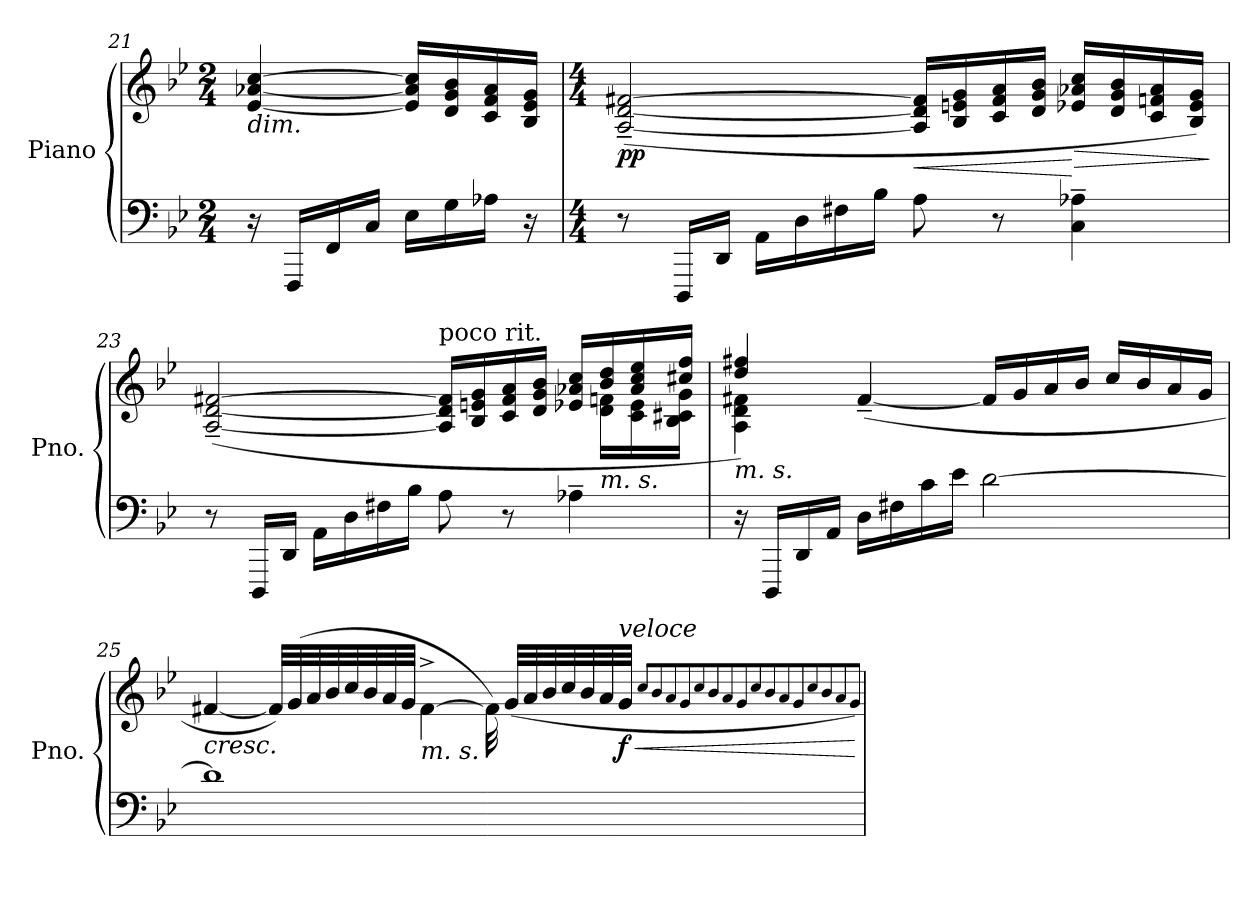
**kern	**kern	**dynam
*part1	*part1	*part1
*staff2	*staff1	*staff1/2
*I"Piano	*	*
*I'Pno.	*	*
*clefF4	*clefG2	*
*k[b-e-]	*k[b-e-]	*
*M2/4	*M2/4	*
=21	=21	=21
!	!LO:TX:b:i:t=dim.	!
16r	[4e-/ [4a-X/ [4cc/	.
16FFF/LL	.	.
16FF/	.	.
16C/JJ	.	.
16E-\LL	16e-/] 16a-/] 16cc/]LL	.
16G\	16d/ 16g/ 16b-/	.
16A-X\JJ	16c/ 16f/ 16a-/	.
16r	16B-/ 16e-/ 16g/JJ	.
!!LO:LB:g=z
=22	=22	=22
*M4/4	*M4/4	*
!	!	!LO:DY:b
8r	(>[2A/~ [2d/~ [2f#X/~	pp
16DDD/LL	.	.
16DD/JJ	.	.
16AA\LL	.	.
16D\	.	.
16F#X\	.	.
16B-\JJ	.	.
!	!	!LO:HP:b
8A\	16A/] 16d/] 16f#/]LL	<
.	16B-/ 16en/ 16g/	.
8r	16c/ 16f#/ 16a/	.
.	16d/ 16g/ 16b-/JJ	.
!	!	!LO:HP:n=1:b
4C\~ 4A-X\~	16e-X/ 16a-X/ 16cc/LL	[ >
.	16d/ 16g/ 16b-/	.
.	16c/ 16fn/ 16a-/	.
.	16B-/ 16e-/ 16g/JJ)	.
.	.	]
=23	=23	=23
*	*^	*
8r	(>[2A/~ [2d/~ [2f#X/~	2.raayy	.
16DDD/LL	.	.	.
16DD/JJ	.	.	.
16AA\LL	.	.	.
16D\	.	.	.
16F#X\	.	.	.
16B-\JJ	.	.	.
!	!LO:TX:a:t=poco rit.	!	!
8A\	16A/] 16d/] 16f#/]LL	.	.
.	16B-/ 16en/ 16g/	.	.
8r	16c/ 16f#/ 16a/	.	.
.	16d/ 16g/ 16b-/JJ	.	.
4A-X~\	16e-X/ 16a-X/ 16cc/LL	16reyy	.
!	!LO:TX:b:i:t=m. s.	!	!
.	16b-/ 16dd/	16d\ 16fn\LL	.
.	16a-/ 16cc/ 16ee-/	16c\ 16e-\	.
.	16cc#X/ 16ff/JJ	16B-\ 16c#X\ 16g\JJ	.
!!LO:LB:g=z	!!
=24	=24	=24	=24
!	!LO:TX:b:i:t=m. s.	!	!
16r	4dd/ 4ff#X/)	4A\ 4d\ 4f#X\	.
16DDD/LL	.	.	.
16DD/	.	.	.
16AA/JJ	.	.	.
16D\LL	(<[4f#~/	2.ryy	.
16F#X\	.	.	.
16c\	.	.	.
16e-\JJ	.	.	.
[2d\	16f#/LL]	.	.
.	16g/	.	.
.	16a/	.	.
.	16b-/JJ	.	.
.	16cc/LL	.	.
.	16b-/	.	.
.	16a/	.	.
.	16g/JJ	.	.
*	*v	*v	*
=25	=25	=25
!	!LO:TX:b:i:t=cresc.	!
1d]	[4f#X/	.
.	32f#/LLL])	.
.	(<32g/	.
.	32a/	.
.	32b-/	.
.	32cc/	.
.	32b-/	.
.	32a/	.
.	32g/JJJ	.
!	!LO:TX:b:i:t=m. s.	!
.	[4f#^\	.
.	32f#\])	.
.	(>32g/LLL	.
.	32a/	.
.	32b-/	.
.	32cc/	.
.	32b-/	.
.	32a/	.
!	!LO:TX:a:i:t=veloce	!
!	!	!LO:HP:b
!	!	!LO:DY:n=1:b
.	32g/JJJ	< f
.	8qcc/L	.
.	8qb-/	.
.	8qa/	.
.	8qg/	.
.	8qcc/	.
.	8qb-/	.
.	8qa/	.
.	8qg/	.
.	8qcc/	.
.	8qb-/	.
.	8qa/	.
.	8qg/	.
.	8qcc/	.
.	8qb-/	.
.	8qa/	.
.	8qg/J)	.
.	.	[
=	=	=
*-	*-	*-
